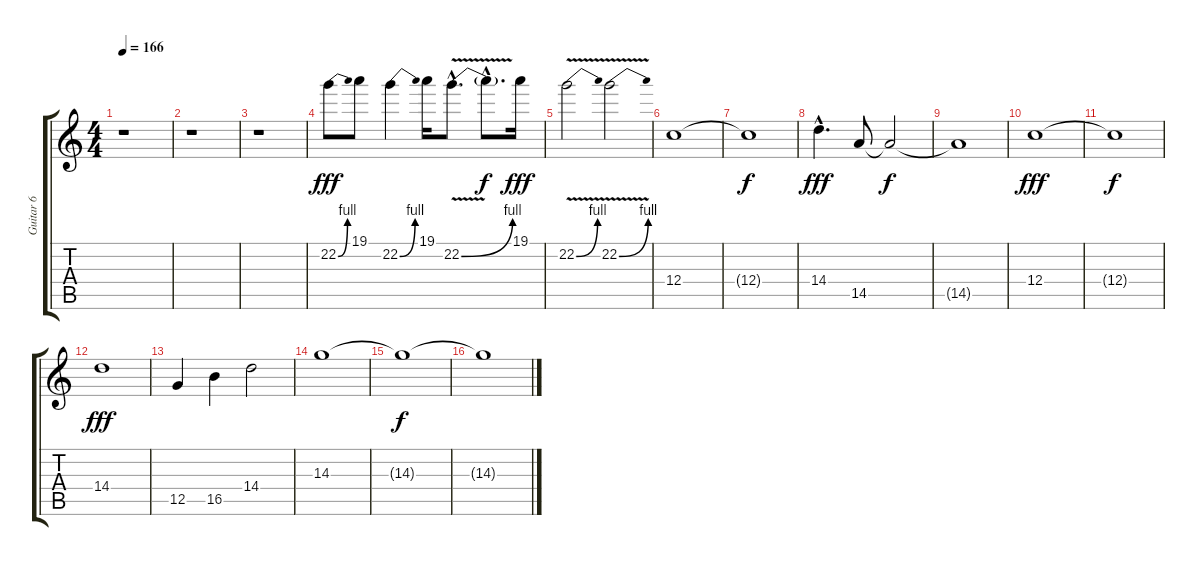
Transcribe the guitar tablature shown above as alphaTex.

\track ("Guitar 6" "Guitar 6") {instrument distortionguitar}
\staff {score tabs}
\tuning (D4 A3 F3 C3 G2 C2) {hide}
\ts (4 4)
\tempo 166
\clef g2
\ks c
r.1{dy f} |
r.1 |
r.1 |
22.2{be (bend 0 0 60 4)}.8{dy fff} 19.1.8 22.2{be (bend 0 0 60 4)}.4 19.1.16 22.2{be (bend 0 0 60 4) v hac}.8{d} 22.2{hac t}.8{d dy f} 19.1.16{dy fff} |
22.2{be (bend 0 0 60 4) v}.2 22.2{be (bend 0 0 60 4) v}.2 |
12.4.1 |
12.4{t}.1{dy f} |
14.4{hac}.4{d dy fff} 14.5.8 14.5{t}.2{dy f} |
14.5{t}.1 |
12.4.1{dy fff} |
12.4{t}.1{dy f} |
14.4.1{dy fff} |
12.5.4 16.5.4 14.4.2 |
14.3.1 |
14.3{t}.1{dy f} |
14.3{t}.1
